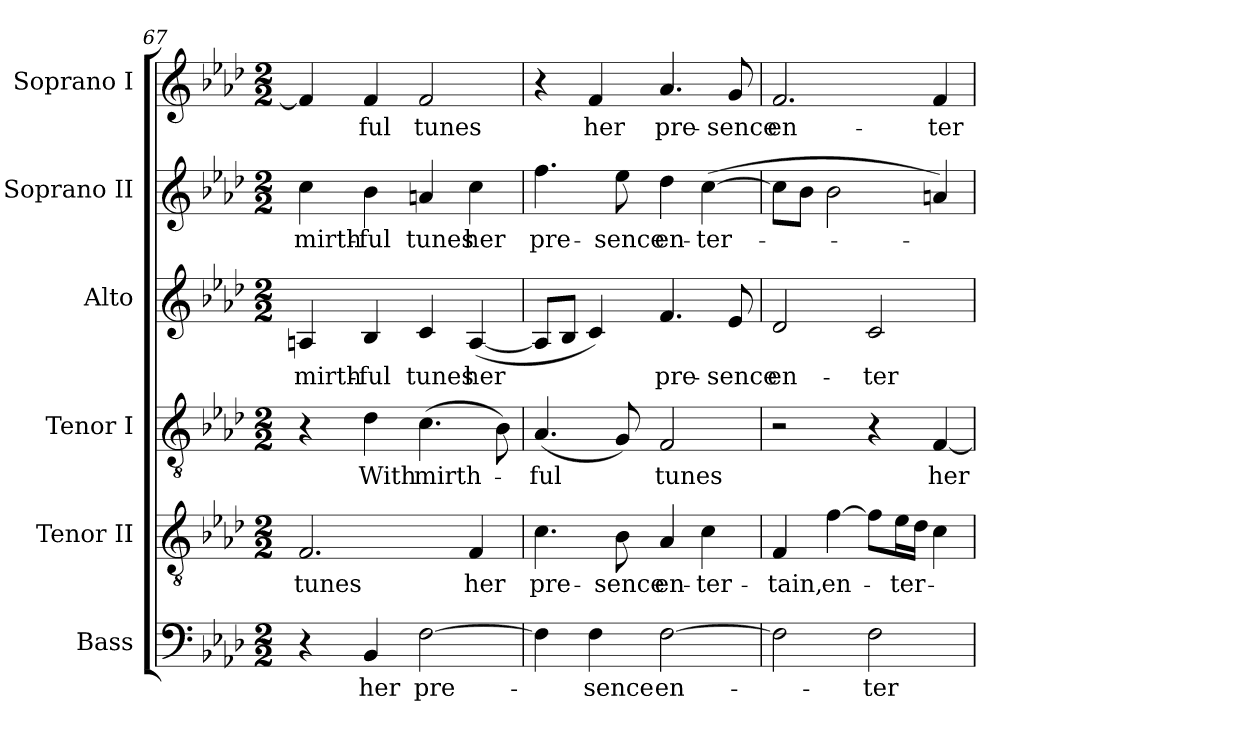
**kern	**text	**kern	**text	**kern	**text	**kern	**text	**kern	**text	**kern	**text
*part6	*part6	*part5	*part5	*part4	*part4	*part3	*part3	*part2	*part2	*part1	*part1
*staff6	*staff6	*staff5	*staff5	*staff4	*staff4	*staff3	*staff3	*staff2	*staff2	*staff1	*staff1
*I"Bass	*	*I"Tenor II	*	*I"Tenor I	*	*I"Alto	*	*I"Soprano II	*	*I"Soprano I	*
*I'B.	*	*I'T. II	*	*I'T. I	*	*I'A.	*	*I'S. II	*	*I'S. I	*
*clefF4	*	*clefGv2	*	*clefGv2	*	*clefG2	*	*clefG2	*	*clefG2	*
*	*	*ITrd7c12	*	*ITrd7c12	*	*	*	*	*	*	*
*k[b-e-a-d-]	*	*k[b-e-a-d-]	*	*k[b-e-a-d-]	*	*k[b-e-a-d-]	*	*k[b-e-a-d-]	*	*k[b-e-a-d-]	*
*A-:	*	*A-:	*	*A-:	*	*A-:	*	*A-:	*	*A-:	*
*M2/2	*	*M2/2	*	*M2/2	*	*M2/2	*	*M2/2	*	*M2/2	*
=67	=67	=67	=67	=67	=67	=67	=67	=67	=67	=67	=67
!	!	!	!LO:LY:b:color=#000000	!	!	!	!	!	!	!	!
!	!	!	!	!	!	!	!LO:LY:b:color=#000000	!	!	!	!
!	!	!	!	!	!	!	!	!	!LO:LY:b:color=#000000	!	!
4r	.	2.FFi/	tunes	4r	.	4Ani/	mirth-	4cci\	mirth-	4fi/]	.
!	!LO:LY:b:color=#000000	!	!	!	!	!	!	!	!	!	!
!	!	!	!	!	!LO:LY:b:color=#000000	!	!	!	!	!	!
!	!	!	!	!	!	!	!LO:LY:b:color=#000000	!	!	!	!
!	!	!	!	!	!	!	!	!	!LO:LY:b:color=#000000	!	!
!	!	!	!	!	!	!	!	!	!	!	!LO:LY:b:color=#000000
4BB-i/	her	.	.	4D-i\	With	4B-i/	-ful	4b-i\	-ful	4fi/	-ful
!	!LO:LY:b:color=#000000	!	!	!	!	!	!	!	!	!	!
!	!	!	!	!	!LO:LY:b:color=#000000	!	!	!	!	!	!
!	!	!	!	!	!	!	!LO:LY:b:color=#000000	!	!	!	!
!	!	!	!	!	!	!	!	!	!LO:LY:b:color=#000000	!	!
!	!	!	!	!	!	!	!	!	!	!	!LO:LY:b:color=#000000
[>2Fi\	pre-	.	.	(4.Ci\	mirth-	4ci/	tunes	4ani/	tunes	2fi/	tunes
!	!	!	!LO:LY:b:color=#000000	!	!	!	!	!	!	!	!
!	!	!	!	!	!	!	!LO:LY:b:color=#000000	!	!	!	!
!	!	!	!	!	!	!	!	!	!LO:LY:b:color=#000000	!	!
.	.	4FFi/	her	.	.	([<4Ai/	her	4cci\	her	.	.
.	.	.	.	8BB-i\)	.	.	.	.	.	.	.
=68	=68	=68	=68	=68	=68	=68	=68	=68	=68	=68	=68
!	!	!	!LO:LY:b:color=#000000	!	!	!	!	!	!	!	!
!	!	!	!	!	!LO:LY:b:color=#000000	!	!	!	!	!	!
!	!	!	!	!	!	!	!	!	!LO:LY:b:color=#000000	!	!
4Fi\]	.	4.Ci\	pre-	(4.AA-i/	-ful	8Ai/L]	.	4.ffi\	pre-	4r	.
.	.	.	.	.	.	8B-i/J	.	.	.	.	.
!	!LO:LY:b:color=#000000	!	!	!	!	!	!	!	!	!	!
!	!	!	!	!	!	!	!	!	!	!	!LO:LY:b:color=#000000
4Fi\	-sence	.	.	.	.	4ci/)	.	.	.	4fi/	her
!	!	!	!LO:LY:b:color=#000000	!	!	!	!	!	!	!	!
!	!	!	!	!	!	!	!	!	!LO:LY:b:color=#000000	!	!
.	.	8BB-i\	-sence	8GGi/)	.	.	.	8ee-i\	-sence	.	.
!	!LO:LY:b:color=#000000	!	!	!	!	!	!	!	!	!	!
!	!	!	!LO:LY:b:color=#000000	!	!	!	!	!	!	!	!
!	!	!	!	!	!LO:LY:b:color=#000000	!	!	!	!	!	!
!	!	!	!	!	!	!	!LO:LY:b:color=#000000	!	!	!	!
!	!	!	!	!	!	!	!	!	!LO:LY:b:color=#000000	!	!
!	!	!	!	!	!	!	!	!	!	!	!LO:LY:b:color=#000000
[>2Fi\	en-	4AA-i/	en-	2FFi/	tunes	4.fi/	pre-	4dd-i\	en-	4.a-i/	pre-
!	!	!	!LO:LY:b:color=#000000	!	!	!	!	!	!	!	!
!	!	!	!	!	!	!	!	!	!LO:LY:b:color=#000000	!	!
.	.	4Ci\	-ter-	.	.	.	.	([>4cci\	-ter-	.	.
!	!	!	!	!	!	!	!LO:LY:b:color=#000000	!	!	!	!
!	!	!	!	!	!	!	!	!	!	!	!LO:LY:b:color=#000000
.	.	.	.	.	.	8e-i/	-sence	.	.	8gi/	-sence
=69	=69	=69	=69	=69	=69	=69	=69	=69	=69	=69	=69
!	!	!	!LO:LY:b:color=#000000	!	!	!	!	!	!	!	!
!	!	!	!	!	!	!	!LO:LY:b:color=#000000	!	!	!	!
!	!	!	!	!	!	!	!	!	!	!	!LO:LY:b:color=#000000
2Fi\]	.	4FFi/	-tain,	2r	.	2d-i/	en-	8cci\L]	.	2.fi/	en-
.	.	.	.	.	.	.	.	8b-i\J	.	.	.
!	!	!	!LO:LY:b:color=#000000	!	!	!	!	!	!	!	!
.	.	[>4Fi\	en-	.	.	.	.	2b-i\	.	.	.
!	!LO:LY:b:color=#000000	!	!	!	!	!	!	!	!	!	!
!	!	!	!	!	!	!	!LO:LY:b:color=#000000	!	!	!	!
2Fi\	-ter-	8Fi\L]	.	4r	.	2ci/	-ter-	.	.	.	.
!	!	!	!LO:LY:b:color=#000000	!	!	!	!	!	!	!	!
.	.	16E-i\L	-ter-	.	.	.	.	.	.	.	.
.	.	16D-i\JJ	.	.	.	.	.	.	.	.	.
!	!	!	!	!	!LO:LY:b:color=#000000	!	!	!	!	!	!
!	!	!	!	!	!	!	!	!	!	!	!LO:LY:b:color=#000000
.	.	4Ci\	.	[<4FFi/	her	.	.	4ani/)	.	4fi/	-ter-
=	=	=	=	=	=	=	=	=	=	=	=
*-	*-	*-	*-	*-	*-	*-	*-	*-	*-	*-	*-
